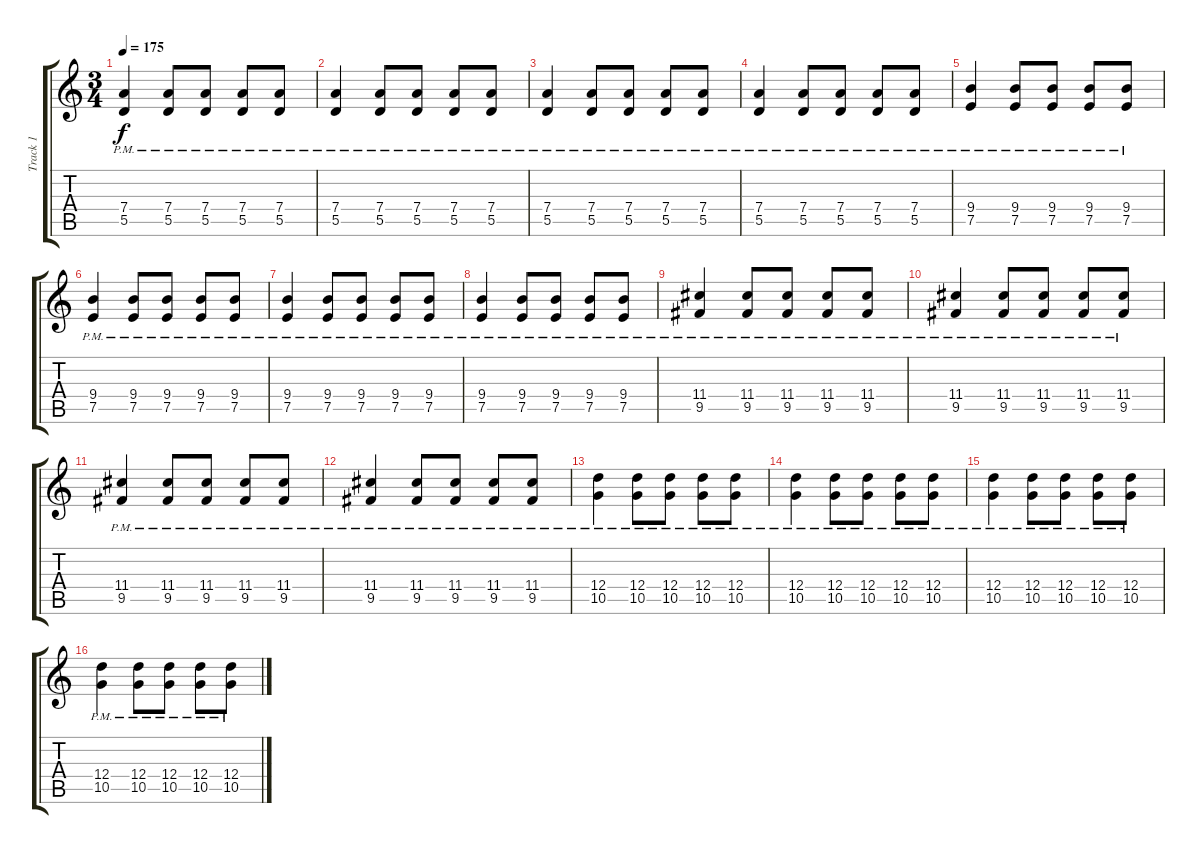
\track ("Track 1" "Track 1") {instrument overdrivenguitar}
\staff {score tabs}
\tuning (E4 B3 G3 D3 A2 E2) {hide}
\ts (3 4)
\tempo 175
\clef g2
\ks c
(7.4{pm} 5.5{pm}).4{dy f volume 13} (7.4{pm} 5.5{pm}).8 (7.4{pm} 5.5{pm}).8 (7.4{pm} 5.5{pm}).8 (7.4{pm} 5.5{pm}).8 |
(7.4{pm} 5.5{pm}).4 (7.4{pm} 5.5{pm}).8 (7.4{pm} 5.5{pm}).8 (7.4{pm} 5.5{pm}).8 (7.4{pm} 5.5{pm}).8 |
(7.4{pm} 5.5{pm}).4 (7.4{pm} 5.5{pm}).8 (7.4{pm} 5.5{pm}).8 (7.4{pm} 5.5{pm}).8 (7.4{pm} 5.5{pm}).8 |
(7.4{pm} 5.5{pm}).4 (7.4{pm} 5.5{pm}).8 (7.4{pm} 5.5{pm}).8 (7.4{pm} 5.5{pm}).8 (7.4{pm} 5.5{pm}).8 |
(9.4{pm} 7.5).4 (9.4{pm} 7.5{pm}).8 (9.4{pm} 7.5{pm}).8 (9.4{pm} 7.5{pm}).8 (9.4{pm} 7.5{pm}).8 |
(9.4{pm} 7.5{pm}).4 (9.4{pm} 7.5{pm}).8 (9.4{pm} 7.5{pm}).8 (9.4{pm} 7.5{pm}).8 (9.4{pm} 7.5{pm}).8 |
(9.4{pm} 7.5{pm}).4 (9.4{pm} 7.5{pm}).8 (9.4{pm} 7.5{pm}).8 (9.4{pm} 7.5{pm}).8 (9.4{pm} 7.5{pm}).8 |
(9.4{pm} 7.5{pm}).4 (9.4{pm} 7.5{pm}).8 (9.4{pm} 7.5{pm}).8 (9.4{pm} 7.5{pm}).8 (9.4{pm} 7.5{pm}).8 |
(11.4{pm} 9.5{pm}).4 (11.4{pm} 9.5{pm}).8 (11.4{pm} 9.5{pm}).8 (11.4{pm} 9.5{pm}).8 (11.4{pm} 9.5{pm}).8 |
(11.4{pm} 9.5{pm}).4 (11.4{pm} 9.5{pm}).8 (11.4{pm} 9.5{pm}).8 (11.4{pm} 9.5{pm}).8 (11.4{pm} 9.5{pm}).8 |
(11.4{pm} 9.5{pm}).4 (11.4{pm} 9.5{pm}).8 (11.4{pm} 9.5{pm}).8 (11.4{pm} 9.5{pm}).8 (11.4{pm} 9.5{pm}).8 |
(11.4{pm} 9.5{pm}).4 (11.4{pm} 9.5{pm}).8 (11.4{pm} 9.5{pm}).8 (11.4{pm} 9.5{pm}).8 (11.4{pm} 9.5{pm}).8 |
(12.4{pm} 10.5{pm}).4 (12.4{pm} 10.5{pm}).8 (12.4{pm} 10.5{pm}).8 (12.4{pm} 10.5{pm}).8 (12.4{pm} 10.5{pm}).8 |
(12.4{pm} 10.5{pm}).4 (12.4{pm} 10.5{pm}).8 (12.4{pm} 10.5{pm}).8 (12.4{pm} 10.5{pm}).8 (12.4{pm} 10.5{pm}).8 |
(12.4{pm} 10.5{pm}).4 (12.4{pm} 10.5{pm}).8 (12.4{pm} 10.5{pm}).8 (12.4{pm} 10.5{pm}).8 (12.4{pm} 10.5{pm}).8 |
(12.4{pm} 10.5{pm}).4 (12.4{pm} 10.5{pm}).8 (12.4{pm} 10.5{pm}).8 (12.4{pm} 10.5{pm}).8 (12.4{pm} 10.5{pm}).8
